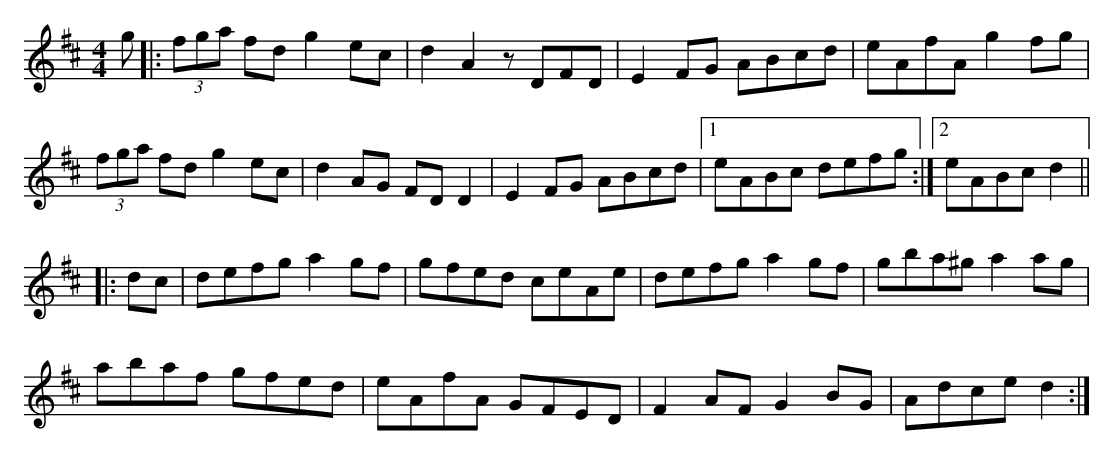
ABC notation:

X:1
M:4/4
K:D
g|:(3fga fd g2 ec|d2 A2 zDFD|E2 FG ABcd|eAfA g2 fg|
(3fga fd g2 ec|d2 AG FD D2|E2 FG ABcd|1 eABc defg:|2 eABc d2||
|:dc|defg a2 gf|gfed ceAe|defg a2 gf|gba^g a2 ag|
abaf gfed|eAfA GFED|F2 AF G2 BG|Adce d2:|
